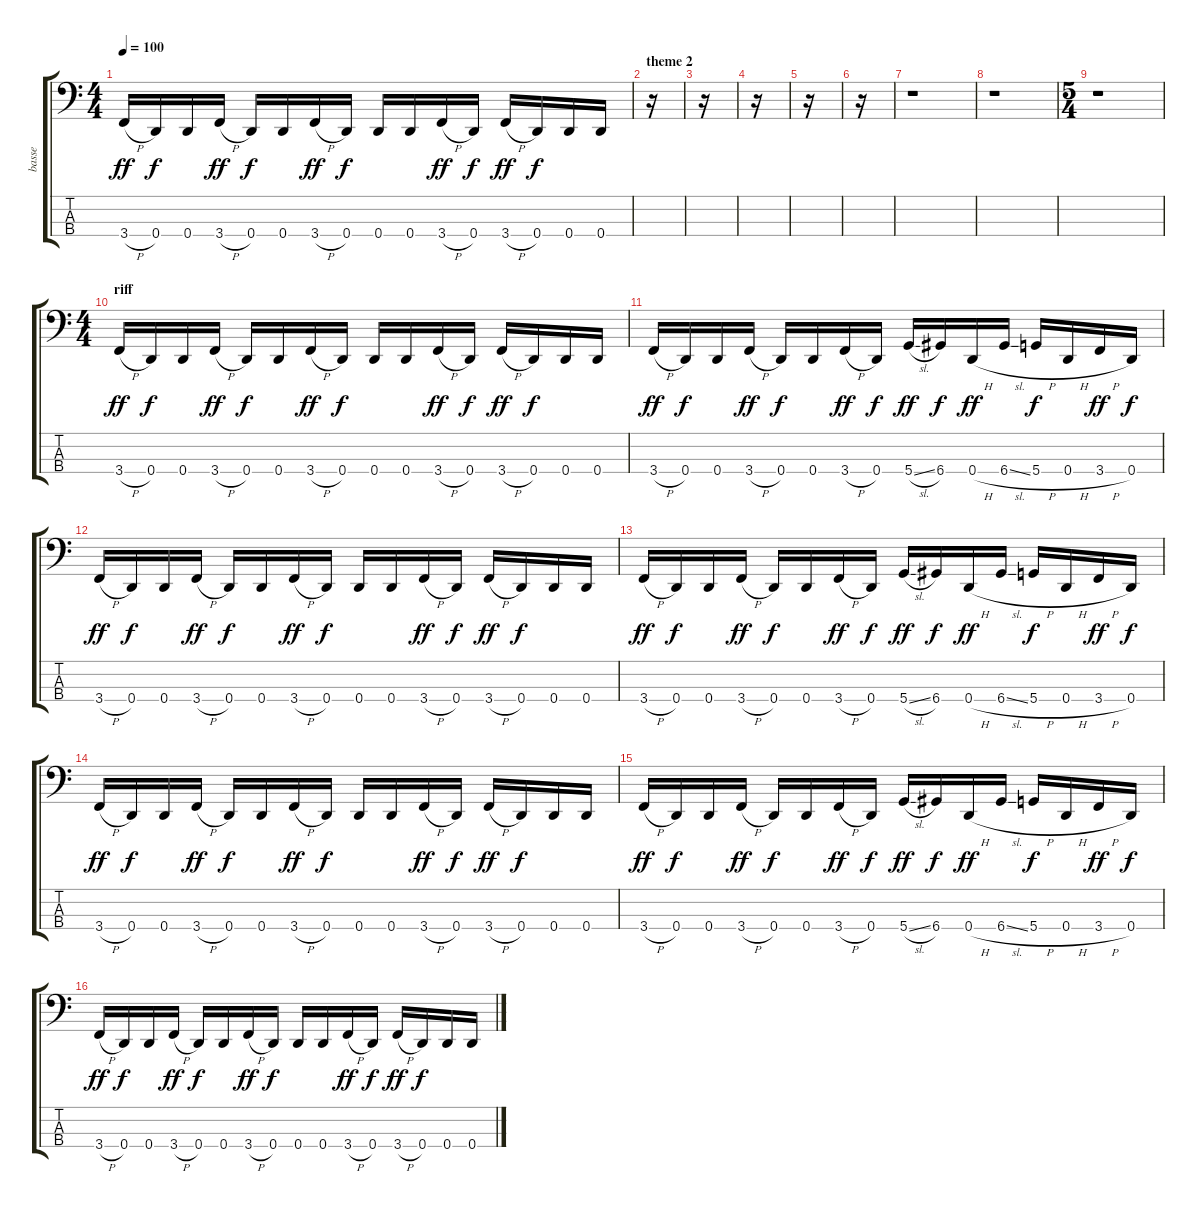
\track ("basse" "basse") {instrument electricbassfinger}
\staff {score tabs}
\tuning (G2 D2 A1 D1) {hide}
\ts (4 4)
\tempo 100
\clef f4
\ks c
3.4{h}.16{dy ff} 0.4.16{dy f} 0.4.16 3.4{h}.16{dy ff} 0.4.16{dy f} 0.4.16 3.4{h}.16{dy ff} 0.4.16{dy f} 0.4.16 0.4.16 3.4{h}.16{dy ff} 0.4.16{dy f} 3.4{h}.16{dy ff} 0.4.16{dy f} 0.4.16 0.4.16 |
\section ("" "theme 2")
r.16 |
r.16 |
r.16 |
r.16 |
r.16 |
r.1 |
r.1 |
\ts (5 4)
r.1 |
\ts (4 4)
\section ("" "riff")
3.4{h}.16{dy ff} 0.4.16{dy f} 0.4.16 3.4{h}.16{dy ff} 0.4.16{dy f} 0.4.16 3.4{h}.16{dy ff} 0.4.16{dy f} 0.4.16 0.4.16 3.4{h}.16{dy ff} 0.4.16{dy f} 3.4{h}.16{dy ff} 0.4.16{dy f} 0.4.16 0.4.16 |
3.4{h}.16{dy ff} 0.4.16{dy f} 0.4.16 3.4{h}.16{dy ff} 0.4.16{dy f} 0.4.16 3.4{h}.16{dy ff} 0.4.16{dy f} 5.4{sl}.16{dy ff} 6.4.16{dy f} 0.4{h}.16{dy ff} 6.4{sl}.16 5.4{h}.16{dy f} 0.4{h}.16 3.4{h}.16{dy ff} 0.4.16{dy f} |
3.4{h}.16{dy ff} 0.4.16{dy f} 0.4.16 3.4{h}.16{dy ff} 0.4.16{dy f} 0.4.16 3.4{h}.16{dy ff} 0.4.16{dy f} 0.4.16 0.4.16 3.4{h}.16{dy ff} 0.4.16{dy f} 3.4{h}.16{dy ff} 0.4.16{dy f} 0.4.16 0.4.16 |
3.4{h}.16{dy ff} 0.4.16{dy f} 0.4.16 3.4{h}.16{dy ff} 0.4.16{dy f} 0.4.16 3.4{h}.16{dy ff} 0.4.16{dy f} 5.4{sl}.16{dy ff} 6.4.16{dy f} 0.4{h}.16{dy ff} 6.4{sl}.16 5.4{h}.16{dy f} 0.4{h}.16 3.4{h}.16{dy ff} 0.4.16{dy f} |
3.4{h}.16{dy ff} 0.4.16{dy f} 0.4.16 3.4{h}.16{dy ff} 0.4.16{dy f} 0.4.16 3.4{h}.16{dy ff} 0.4.16{dy f} 0.4.16 0.4.16 3.4{h}.16{dy ff} 0.4.16{dy f} 3.4{h}.16{dy ff} 0.4.16{dy f} 0.4.16 0.4.16 |
3.4{h}.16{dy ff} 0.4.16{dy f} 0.4.16 3.4{h}.16{dy ff} 0.4.16{dy f} 0.4.16 3.4{h}.16{dy ff} 0.4.16{dy f} 5.4{sl}.16{dy ff} 6.4.16{dy f} 0.4{h}.16{dy ff} 6.4{sl}.16 5.4{h}.16{dy f} 0.4{h}.16 3.4{h}.16{dy ff} 0.4.16{dy f} |
3.4{h}.16{dy ff} 0.4.16{dy f} 0.4.16 3.4{h}.16{dy ff} 0.4.16{dy f} 0.4.16 3.4{h}.16{dy ff} 0.4.16{dy f} 0.4.16 0.4.16 3.4{h}.16{dy ff} 0.4.16{dy f} 3.4{h}.16{dy ff} 0.4.16{dy f} 0.4.16 0.4.16
